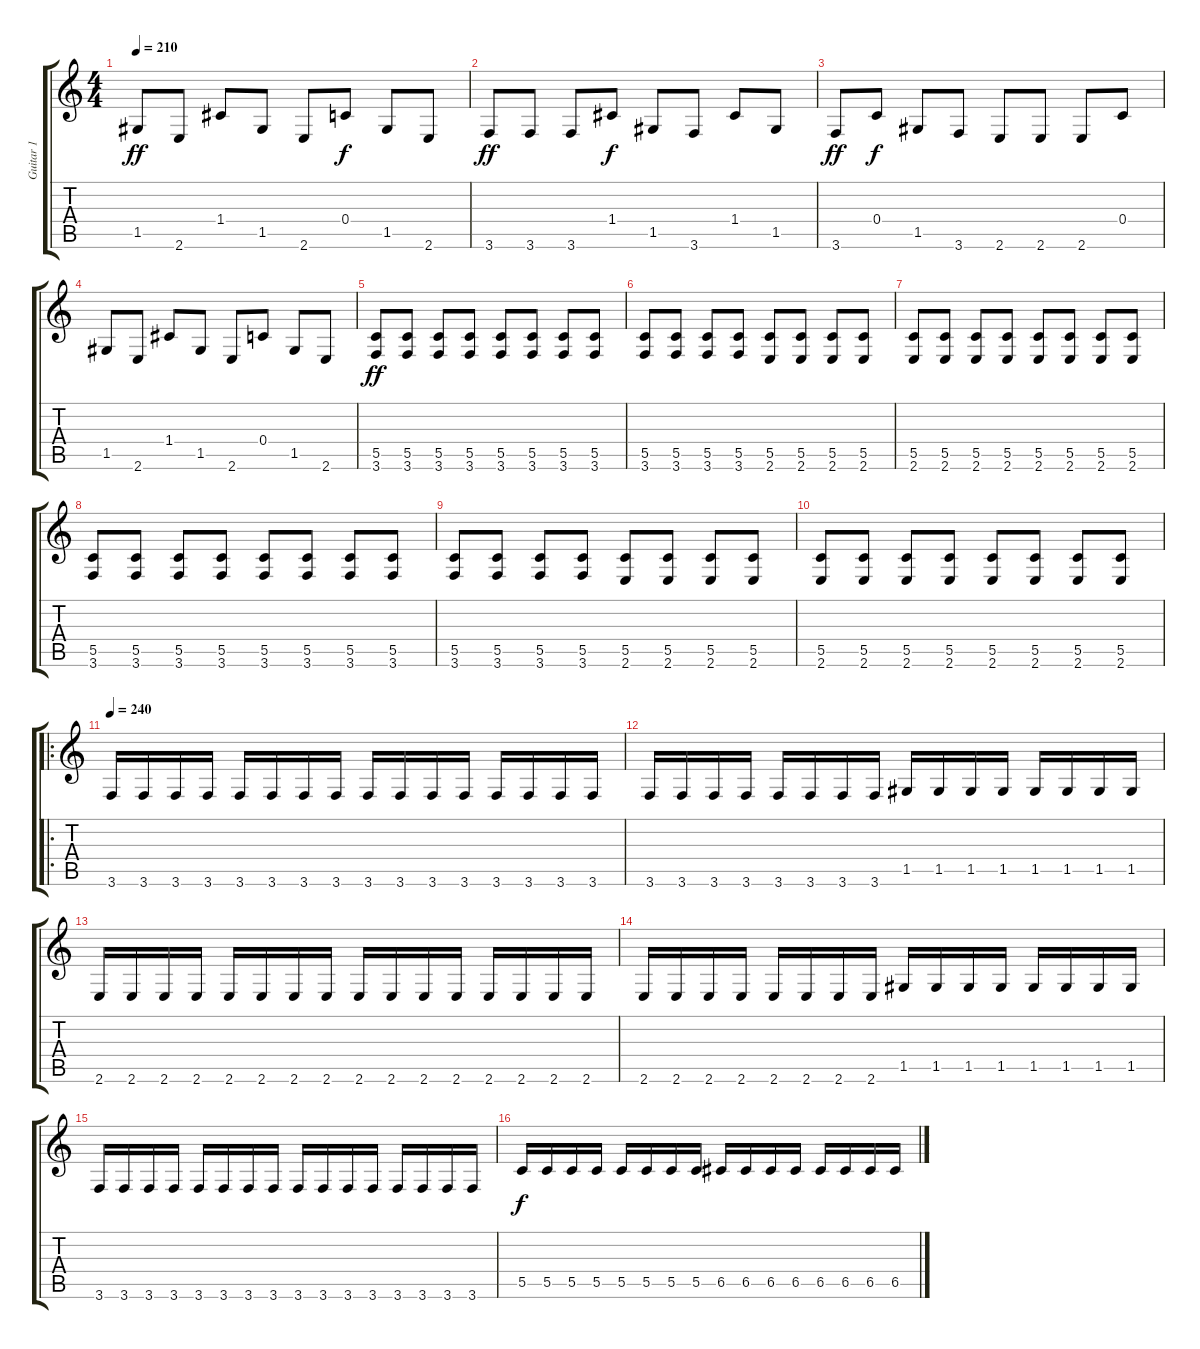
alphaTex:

\track ("Guitar 1" "Guitar 1") {instrument distortionguitar}
\staff {score tabs}
\tuning (D4 A3 F3 C3 G2 D2) {hide}
\ts (4 4)
\tempo 210
\clef g2
\ks c
1.5.8{dy ff} 2.6.8 1.4.8 1.5.8 2.6.8 0.4.8{dy f} 1.5.8 2.6.8 |
3.6.8{dy ff} 3.6.8 3.6.8 1.4.8{dy f} 1.5.8 3.6.8 1.4.8 1.5.8 |
3.6.8{dy ff} 0.4.8{dy f} 1.5.8 3.6.8 2.6.8 2.6.8 2.6.8 0.4.8 |
1.5.8 2.6.8 1.4.8 1.5.8 2.6.8 0.4.8 1.5.8 2.6.8 |
(5.5 3.6).8{dy ff} (5.5 3.6).8 (5.5 3.6).8 (5.5 3.6).8 (5.5 3.6).8 (5.5 3.6).8 (5.5 3.6).8 (5.5 3.6).8 |
(5.5 3.6).8 (5.5 3.6).8 (5.5 3.6).8 (5.5 3.6).8 (5.5 2.6).8 (5.5 2.6).8 (5.5 2.6).8 (5.5 2.6).8 |
(5.5 2.6).8 (5.5 2.6).8 (5.5 2.6).8 (5.5 2.6).8 (5.5 2.6).8 (5.5 2.6).8 (5.5 2.6).8 (5.5 2.6).8 |
(5.5 3.6).8 (5.5 3.6).8 (5.5 3.6).8 (5.5 3.6).8 (5.5 3.6).8 (5.5 3.6).8 (5.5 3.6).8 (5.5 3.6).8 |
(5.5 3.6).8 (5.5 3.6).8 (5.5 3.6).8 (5.5 3.6).8 (5.5 2.6).8 (5.5 2.6).8 (5.5 2.6).8 (5.5 2.6).8 |
(5.5 2.6).8 (5.5 2.6).8 (5.5 2.6).8 (5.5 2.6).8 (5.5 2.6).8 (5.5 2.6).8 (5.5 2.6).8 (5.5 2.6).8 |
\ro
\tempo 240
3.6.16 3.6.16 3.6.16 3.6.16 3.6.16 3.6.16 3.6.16 3.6.16 3.6.16 3.6.16 3.6.16 3.6.16 3.6.16 3.6.16 3.6.16 3.6.16 |
3.6.16 3.6.16 3.6.16 3.6.16 3.6.16 3.6.16 3.6.16 3.6.16 1.5.16 1.5.16 1.5.16 1.5.16 1.5.16 1.5.16 1.5.16 1.5.16 |
2.6.16 2.6.16 2.6.16 2.6.16 2.6.16 2.6.16 2.6.16 2.6.16 2.6.16 2.6.16 2.6.16 2.6.16 2.6.16 2.6.16 2.6.16 2.6.16 |
2.6.16 2.6.16 2.6.16 2.6.16 2.6.16 2.6.16 2.6.16 2.6.16 1.5.16 1.5.16 1.5.16 1.5.16 1.5.16 1.5.16 1.5.16 1.5.16 |
3.6.16 3.6.16 3.6.16 3.6.16 3.6.16 3.6.16 3.6.16 3.6.16 3.6.16 3.6.16 3.6.16 3.6.16 3.6.16 3.6.16 3.6.16 3.6.16 |
5.5.16{dy f} 5.5.16 5.5.16 5.5.16 5.5.16 5.5.16 5.5.16 5.5.16 6.5.16 6.5.16 6.5.16 6.5.16 6.5.16 6.5.16 6.5.16 6.5.16
